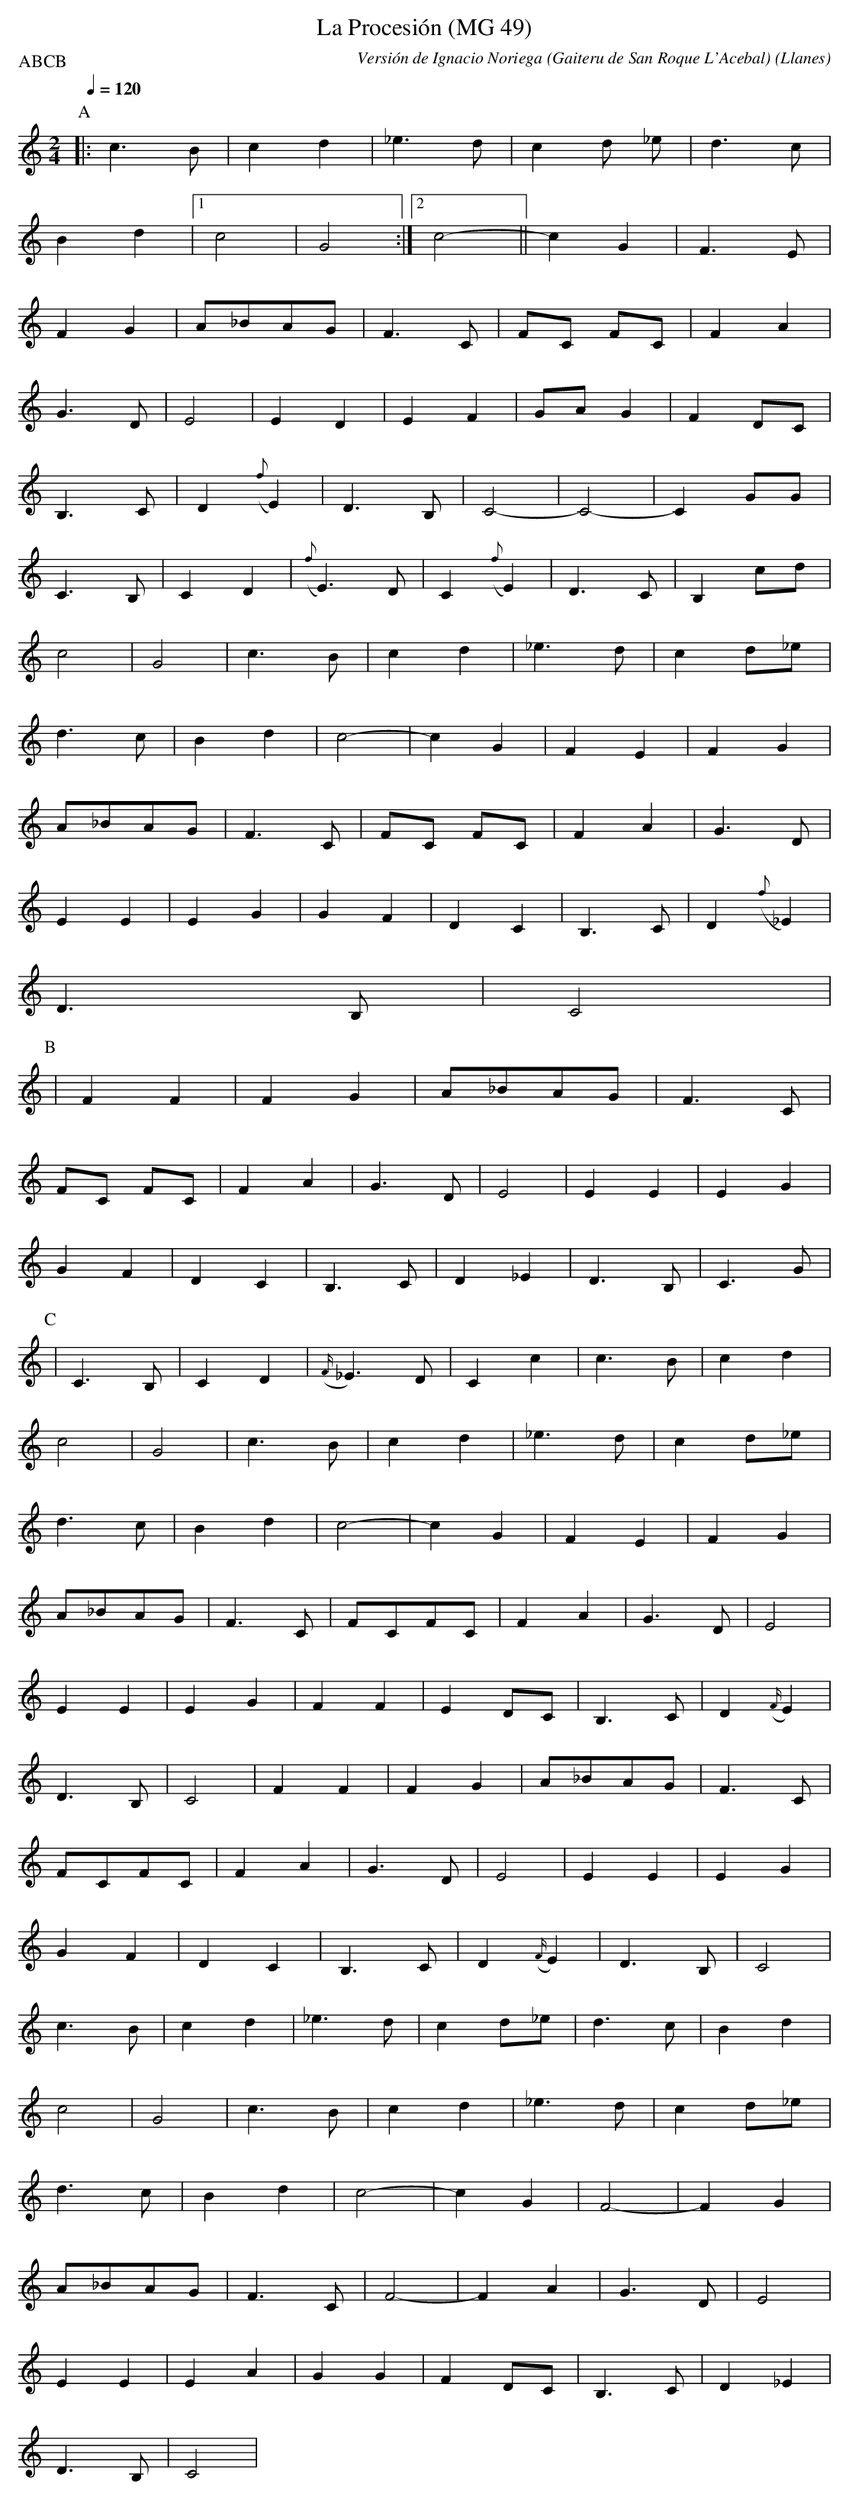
X:1
T:La Procesión (MG 49)
C:Versión de Ignacio Noriega (Gaiteru de San Roque L'Acebal)
O:Llanes
P:ABCB
E:Nivel 4
M:2/4
L:1/4
Q:1/4=120
K:C
P:A
|:c3/2 B/2|c d|_e3/2 d/2|c d/2 _e/2|d3/2 c/2|
B d|[1 c2|G2:|[2 c2-||c G|F3/2 E/2|
F G|A/2_B/2A/2G/2|F3/2 C/2|F/2C/2 F/2C/2|F A|
G3/2 D/2|E2|E D|E F|G/2A/2 G|F D/2C/2|
B,3/2 C/2|D ({f}E)|D3/2 B,/2|C2-|C2-|C G/2G/2|
C3/2 B,/2|C D|({f}E3/2) D/2|C ({f}E)|D3/2 C/2|B, c/2d/2|
c2|G2|c3/2 B/2|c d|_e3/2 d/2|c d/2_e/2|
d3/2 c/2|B d|c2-|c G|F E|F G|
A/2_B/2A/2G/2|F3/2 C/2|F/2C/2 F/2C/2|F A|G3/2 D/2|
E E|E G|G F|D C|B,3/2 C/2|D ({f}_E)|
D3/2 B,/2|C2|
P:B
|F F|F G|A/2_B/2A/2G/2|F3/2 C/2|
F/2C/2 F/2C/2|F A|G3/2 D/2|E2|E E|E G|
G F|D C|B,3/2 C/2|D _E|D3/2 B,/2|C3/2 G/2|
P:C
|C3/2 B,/2|CD|({F/2} _E3/2) D/2|Cc|c3/2B/2|cd|
c2|G2|c3/2B/2|cd|_e3/2d/2|c d/2_e/2|
d3/2c/2|Bd|c2-|c G|FE|FG|
A/2_B/2A/2G/2|F3/2 C/2|F/2C/2F/2C/2|FA|G3/2D/2|E2|
EE|EG|FF|ED/2C/2|B,3/2 C/2|D ({F/2}E)|
D3/2B,/2|C2|FF|FG|A/2_B/2A/2G/2|F3/2 C/2|
F/2C/2F/2C/2|FA|G3/2D/2|E2|EE|EG|
GF|DC|B,3/2 C/2|D ({F/2}E)|D3/2B,/2|C2|
c3/2 B/2|c d|_e3/2 d/2|c d/2_e/2|d3/2 c/2|Bd|
c2|G2|c3/2 B/2|cd|_e3/2 d/2|c d/2_e/2|
d3/2 c/2|Bd|c2-|cG|F2-|FG|
A/2_B/2A/2G/2|F3/2 C/2|F2-|FA|G3/2D/2|E2|
EE|EA|GG|FD/2C/2|B,3/2C/2|D_E|
D3/2 B,/2|C2|
